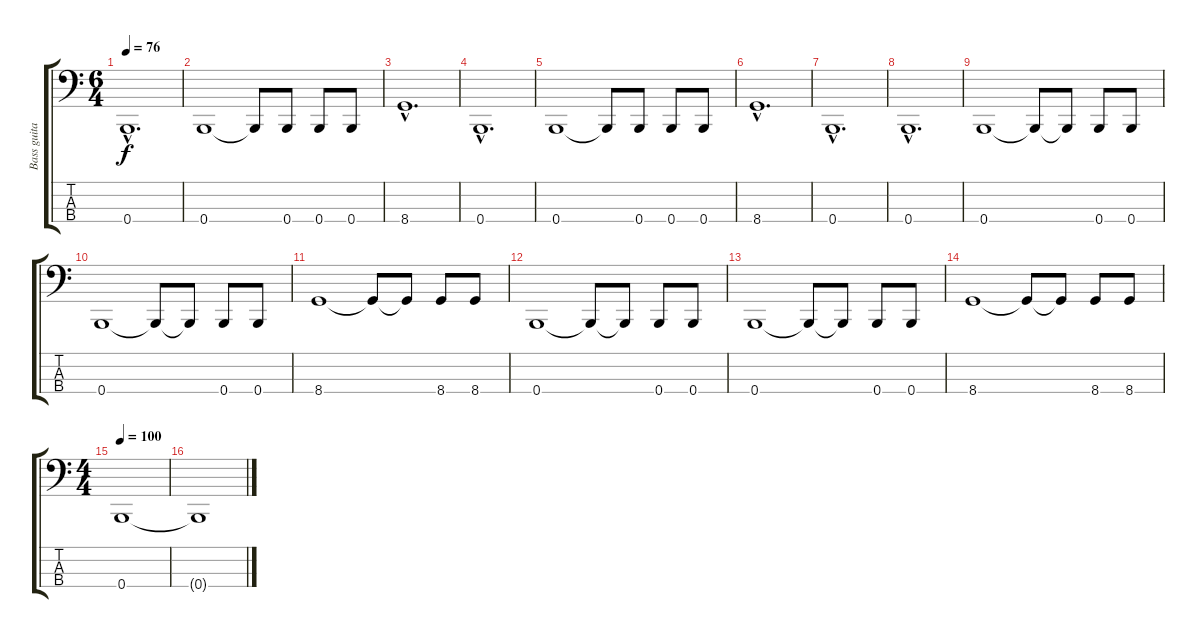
\track ("Bass guitar" "Bass guita") {instrument electricbassfinger}
\staff {score tabs}
\tuning (E2 B1 Gb1 B0) {hide}
\ts (6 4)
\tempo 76
\clef f4
\ks c
0.4{hac}.1{d dy f instrument electricbassfinger} |
0.4.1 0.4{t}.8 0.4.8 0.4.8 0.4.8 |
8.4{hac}.1{d} |
0.4{hac}.1{d} |
0.4.1 0.4{t}.8 0.4.8 0.4.8 0.4.8 |
8.4{hac}.1{d} |
0.4{hac}.1{d} |
0.4{hac}.1{d} |
0.4.1 0.4{t}.8 0.4{t}.8 0.4.8 0.4.8 |
0.4.1 0.4{t}.8 0.4{t}.8 0.4.8 0.4.8 |
8.4.1 8.4{t}.8 8.4{t}.8 8.4.8 8.4.8 |
0.4.1 0.4{t}.8 0.4{t}.8 0.4.8 0.4.8 |
0.4.1 0.4{t}.8 0.4{t}.8 0.4.8 0.4.8 |
8.4.1 8.4{t}.8 8.4{t}.8 8.4.8 8.4.8 |
\ts (4 4)
\tempo 100
0.4.1 |
0.4{t}.1
